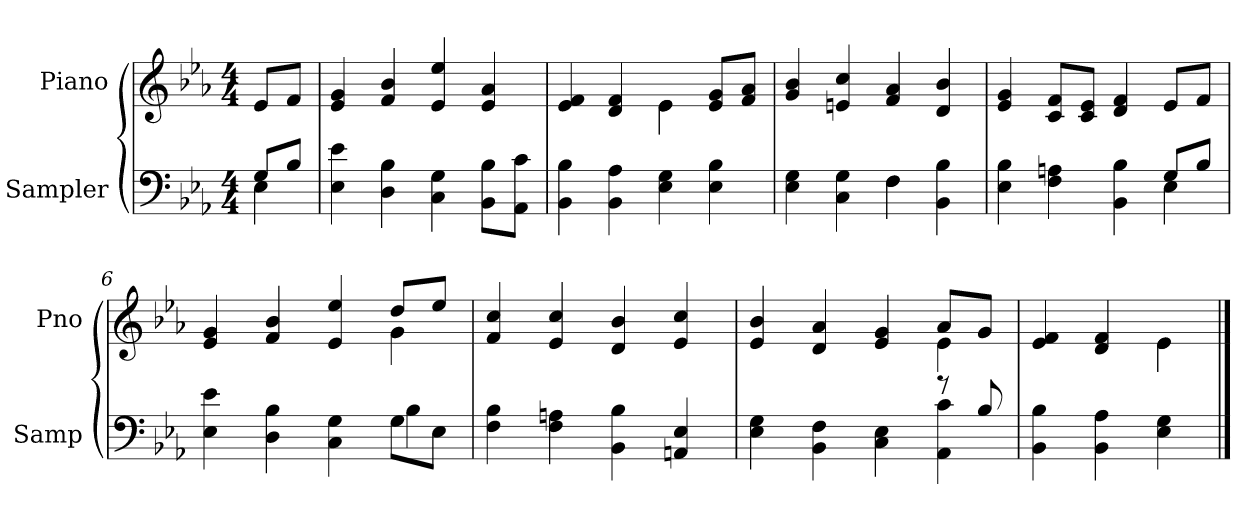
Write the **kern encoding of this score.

**kern	**kern
*part2	*part1
*staff2	*staff1
*I"Sampler	*I"Piano
*I'Samp	*I'Pno
*clefF4	*clefG2
*k[b-e-a-]	*k[b-e-a-]
*E-:	*E-:
*M4/4	*M4/4
=1	=1
*^	*
8G/L	4E-	8e-/L
8B-/J	.	8f/J
*v	*v	*
=2	=2
4E- 4e-	4e- 4g
4D 4B-	4f 4b-
4C 4G	4e- 4ee-
8BB-\ 8B-\L	4e-/ 4a-/
8AA-\ 8c\J	.
=3	=3
*	*^
4BB- 4B-	4e- 4f	2ryy
4BB- 4A-	4d 4f	.
4E- 4G	4e-\	4e-
4E- 4B-	8e-/ 8g/L	4ryy
.	8f/ 8a-/J	.
*	*v	*v
=4	=4
*^	*
4E- 4G	2ryy	4g 4b-
4C 4G	.	4en 4cc
4F\	4F	4f 4a-
4BB- 4B-	4ryy	4d 4b-
=5	=5	=5
4E- 4B-	2.ryy	4e- 4g
4F 4An	.	8c/ 8f/L
.	.	8c/ 8e-/J
4BB-\ 4B-\	.	4d 4f
8G/L	4E-	8e-/L
8B-/J	.	8f/J
=6	=6	=6
*	*	*^
4E- 4e-	2.ryy	4e- 4g	2.ryy
4D 4B-	.	4f 4b-	.
4C 4G	.	4e- 4ee-	.
8G\L	4B-	8dd/L	4g
8E-\J	.	8ee-/J	.
*v	*v	*	*
*	*v	*v
=7	=7
4F 4B-	4f 4cc
4F 4An	4e- 4cc
4BB- 4B-	4d 4b-
4AAn 4E-	4e- 4cc
=8	=8
*^	*^
4E- 4G	2.ryy	4e- 4b-	2.ryy
4BB- 4F	.	4d 4a-	.
4C 4E-	.	4e- 4g	.
8r	4AA- 4c	8a-/L	4e-
8B-/	.	8g/J	.
*v	*v	*	*
=9	=9	=9
4BB- 4B-	4e- 4f	2ryy
4BB- 4A-	4d 4f	.
4E- 4G	4e-\	4e-
*	*v	*v
==	==
*-	*-
